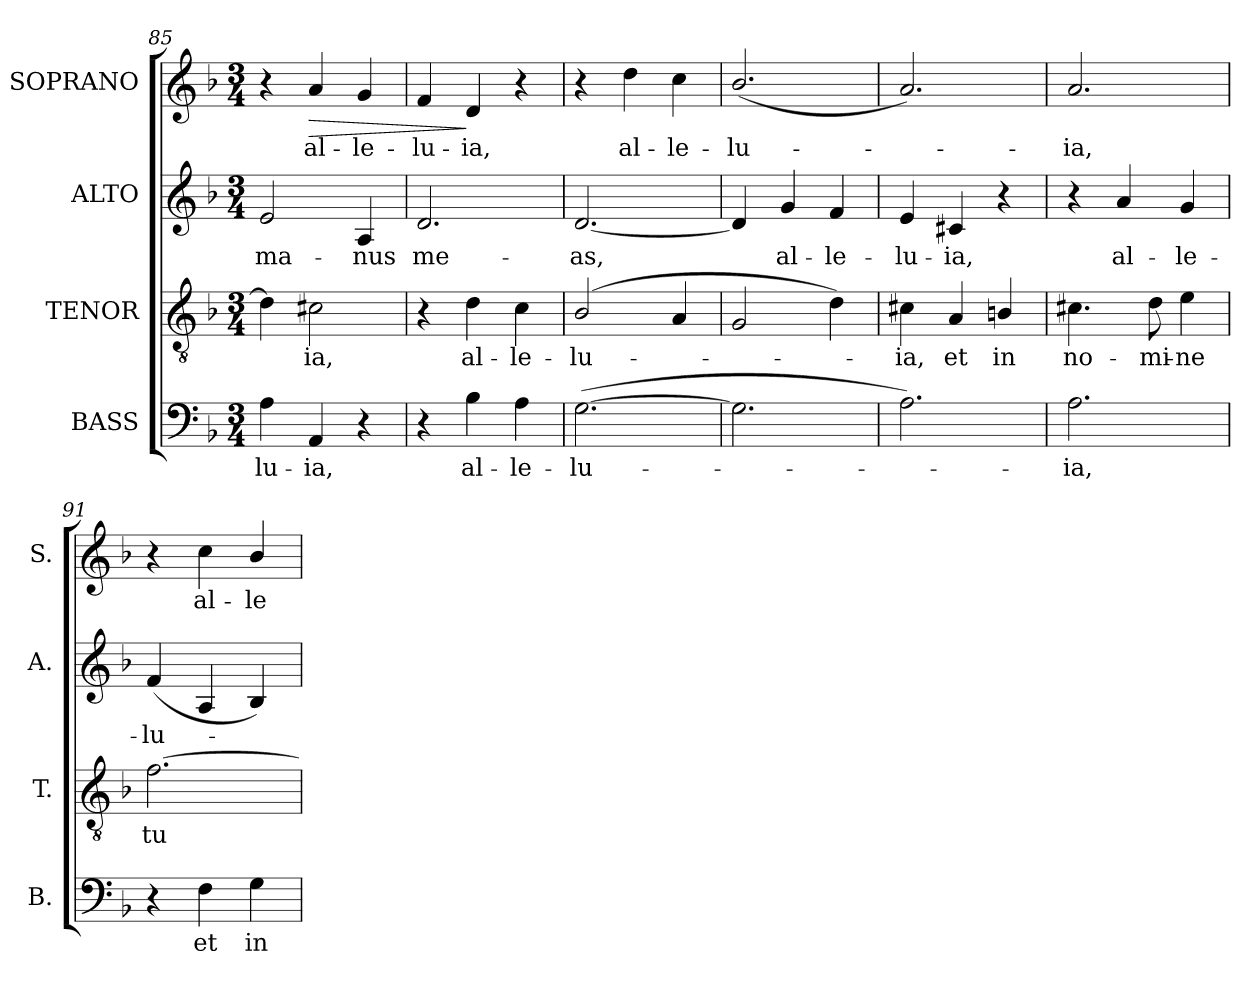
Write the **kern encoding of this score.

**kern	**text	**kern	**text	**kern	**text	**kern	**text	**dynam
*part4	*part4	*part3	*part3	*part2	*part2	*part1	*part1	*part1
*staff4	*staff4	*staff3	*staff3	*staff2	*staff2	*staff1	*staff1	*staff1
*I"BASS	*	*I"TENOR	*	*I"ALTO	*	*I"SOPRANO	*	*
*I'B.	*	*I'T.	*	*I'A.	*	*I'S.	*	*
!!LO:PB:g=z
*clefF4	*	*clefGv2	*	*clefG2	*	*clefG2	*	*
*	*	*ITrd7c12	*	*	*	*	*	*
*k[b-]	*	*k[b-]	*	*k[b-]	*	*k[b-]	*	*
*F:	*	*F:	*	*F:	*	*F:	*	*
*M3/4	*	*M3/4	*	*M3/4	*	*M3/4	*	*
=85	=85	=85	=85	=85	=85	=85	=85	=85
!	!LO:LY:b:color=#000000	!	!	!	!	!	!	!
!	!	!	!	!	!LO:LY:b:color=#000000	!	!	!
4Ai\	-lu-	4Di\]	.	2ei/	ma-	4r	.	.
!	!LO:LY:b:color=#000000	!	!	!	!	!	!	!
!	!	!	!LO:LY:b:color=#000000	!	!	!	!	!
!	!	!	!	!	!	!	!LO:LY:b:color=#000000	!LO:HP:b
4AAi/	-ia,	2C#Xi\	-ia,	.	.	4ai/	al-	>
!	!	!	!	!	!LO:LY:b:color=#000000	!	!	!
!	!	!	!	!	!	!	!LO:LY:b:color=#000000	!
4r	.	.	.	4Ai/	-nus	4gi/	-le-	.
=86	=86	=86	=86	=86	=86	=86	=86	=86
!	!	!	!	!	!LO:LY:b:color=#000000	!	!	!
!	!	!	!	!	!	!	!LO:LY:b:color=#000000	!
4r	.	4r	.	2.di/	me-	4fi/	-lu-	.
!	!LO:LY:b:color=#000000	!	!	!	!	!	!	!
!	!	!	!LO:LY:b:color=#000000	!	!	!	!	!
!	!	!	!	!	!	!	!LO:LY:b:color=#000000	!
4B-i\	al-	4Di\	al-	.	.	4di/	-ia,	]
!	!LO:LY:b:color=#000000	!	!	!	!	!	!	!
!	!	!	!LO:LY:b:color=#000000	!	!	!	!	!
4Ai\	-le-	4Ci\	-le-	.	.	4r	.	.
=87	=87	=87	=87	=87	=87	=87	=87	=87
!	!LO:LY:b:color=#000000	!	!	!	!	!	!	!
!	!	!	!LO:LY:b:color=#000000	!	!	!	!	!
!	!	!	!	!	!LO:LY:b:color=#000000	!	!	!
([2.Gi\	-lu-	(2BB-i/	-lu-	[2.di/	-as,	4r	.	.
!	!	!	!	!	!	!	!LO:LY:b:color=#000000	!
.	.	.	.	.	.	4ddi\	al-	.
!	!	!	!	!	!	!	!LO:LY:b:color=#000000	!
.	.	4AAi/	.	.	.	4cci\	-le-	.
=88	=88	=88	=88	=88	=88	=88	=88	=88
!	!	!	!	!	!	!	!LO:LY:b:color=#000000	!
2.Gi\]	.	2GGi/	.	4di/]	.	(2.b-i/	-lu-	.
!	!	!	!	!	!LO:LY:b:color=#000000	!	!	!
.	.	.	.	4gi/	al-	.	.	.
!	!	!	!	!	!LO:LY:b:color=#000000	!	!	!
.	.	4Di\)	.	4fi/	-le-	.	.	.
=89	=89	=89	=89	=89	=89	=89	=89	=89
!	!	!	!LO:LY:b:color=#000000	!	!	!	!	!
!	!	!	!	!	!LO:LY:b:color=#000000	!	!	!
2.Ai\)	.	4C#Xi\	-ia,	4ei/	-lu-	2.ai/)	.	.
!	!	!	!LO:LY:b:color=#000000	!	!	!	!	!
!	!	!	!	!	!LO:LY:b:color=#000000	!	!	!
.	.	4AAi/	et	4c#Xi/	-ia,	.	.	.
!	!	!	!LO:LY:b:color=#000000	!	!	!	!	!
.	.	4BBni/	in	4r	.	.	.	.
=90	=90	=90	=90	=90	=90	=90	=90	=90
!	!LO:LY:b:color=#000000	!	!	!	!	!	!	!
!	!	!	!LO:LY:b:color=#000000	!	!	!	!	!
!	!	!	!	!	!	!	!LO:LY:b:color=#000000	!
2.Ai\	-ia,	4.C#Xi\	no-	4r	.	2.ai/	-ia,	.
!	!	!	!	!	!LO:LY:b:color=#000000	!	!	!
.	.	.	.	4ai/	al-	.	.	.
!	!	!	!LO:LY:b:color=#000000	!	!	!	!	!
.	.	8Di\	-mi-	.	.	.	.	.
!	!	!	!LO:LY:b:color=#000000	!	!	!	!	!
!	!	!	!	!	!LO:LY:b:color=#000000	!	!	!
.	.	4Ei\	-ne	4gi/	-le-	.	.	.
=91	=91	=91	=91	=91	=91	=91	=91	=91
!	!	!	!LO:LY:b:color=#000000	!	!	!	!	!
!	!	!	!	!	!LO:LY:b:color=#000000	!	!	!
4r	.	[2.Fi\	tu-	(4fi/	-lu-	4r	.	.
!	!LO:LY:b:color=#000000	!	!	!	!	!	!	!
!	!	!	!	!	!	!	!LO:LY:b:color=#000000	!
4Fi\	et	.	.	4Ai/	.	4cci\	al-	.
!	!LO:LY:b:color=#000000	!	!	!	!	!	!	!
!	!	!	!	!	!	!	!LO:LY:b:color=#000000	!
4Gi\	in	.	.	4B-i/)	.	4b-i/	-le-	.
=	=	=	=	=	=	=	=	=
*-	*-	*-	*-	*-	*-	*-	*-	*-
